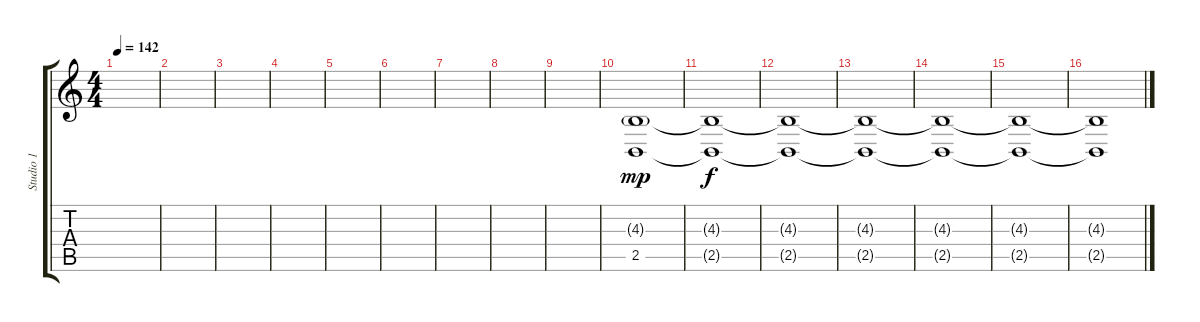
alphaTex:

\track ("Studio 1" "Studio 1") {instrument stringensemble1}
\staff {score tabs}
\tuning (E4 B3 G3 D3 A2 E2) {hide}
\ts (4 4)
\tempo 142
\clef g2
\ks c
|
|
|
|
|
|
|
|
|
(4.3{g} 2.5).1{dy mp} |
(4.3{t} 2.5{t}).1{dy f} |
(4.3{t} 2.5{t}).1 |
(4.3{t} 2.5{t}).1 |
(4.3{t} 2.5{t}).1 |
(4.3{t} 2.5{t}).1 |
(4.3{t} 2.5{t}).1
